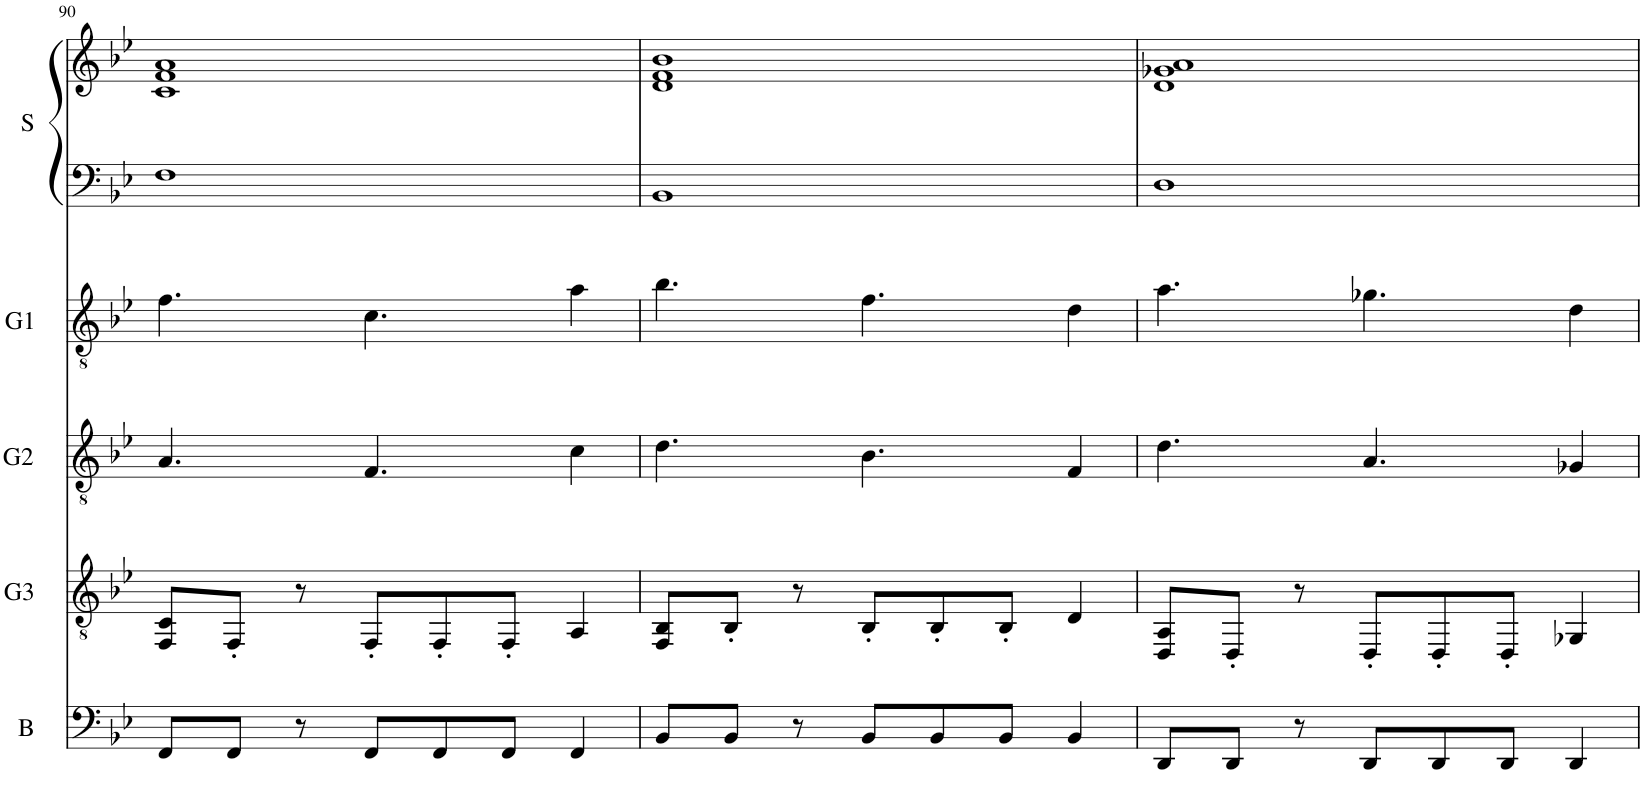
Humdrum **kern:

**kern	**kern	**kern	**kern	**kern	**kern
*part5	*part4	*part3	*part2	*part1	*part1
*staff6	*staff5	*staff4	*staff3	*staff2	*staff1
*I"Bass (D standard)	*I"Guitar 3 (D standard)	*I"Guitar 2 (D standard)	*I"Guitar 1 (D standard)	*I"Synth	*
*I'B	*I'G3	*I'G2	*I'G1	*I'S	*
!!LO:PB:g=z
*clefF4	*clefGv2	*clefGv2	*clefGv2	*clefF4	*clefG2
*Trd7c12	*	*	*	*	*
*k[b-e-]	*k[b-e-]	*k[b-e-]	*k[b-e-]	*k[b-e-]	*k[b-e-]
*M4/4	*M4/4	*M4/4	*M4/4	*M4/4	*M4/4
=90	=90	=90	=90	=90	=90
8FF/L	8FF/ 8C/L	4.A/	4.f\	1F	1c 1f 1a
8FF/J	8FF'/J	.	.	.	.
8r	8r	.	.	.	.
8FF/L	8FF'/L	4.F/	4.c\	.	.
8FF/	8FF'/	.	.	.	.
8FF/J	8FF'/J	.	.	.	.
4FF/	4AA/	4c\	4a\	.	.
=91	=91	=91	=91	=91	=91
8BB-/L	8FF/ 8BB-/L	4.d\	4.b-\	1BB-	1d 1f 1b-
8BB-/J	8BB-'/J	.	.	.	.
8r	8r	.	.	.	.
8BB-/L	8BB-'/L	4.B-\	4.f\	.	.
8BB-/	8BB-'/	.	.	.	.
8BB-/J	8BB-'/J	.	.	.	.
4BB-/	4D/	4F/	4d\	.	.
=92	=92	=92	=92	=92	=92
8DD/L	8DD/ 8AA/L	4.d\	4.a\	1D	1d 1g-X 1a
8DD/J	8DD'/J	.	.	.	.
8r	8r	.	.	.	.
8DD/L	8DD'/L	4.A/	4.g-X\	.	.
8DD/	8DD'/	.	.	.	.
8DD/J	8DD'/J	.	.	.	.
4DD/	4GG-X/	4G-X/	4d\	.	.
=	=	=	=	=	=
*-	*-	*-	*-	*-	*-
